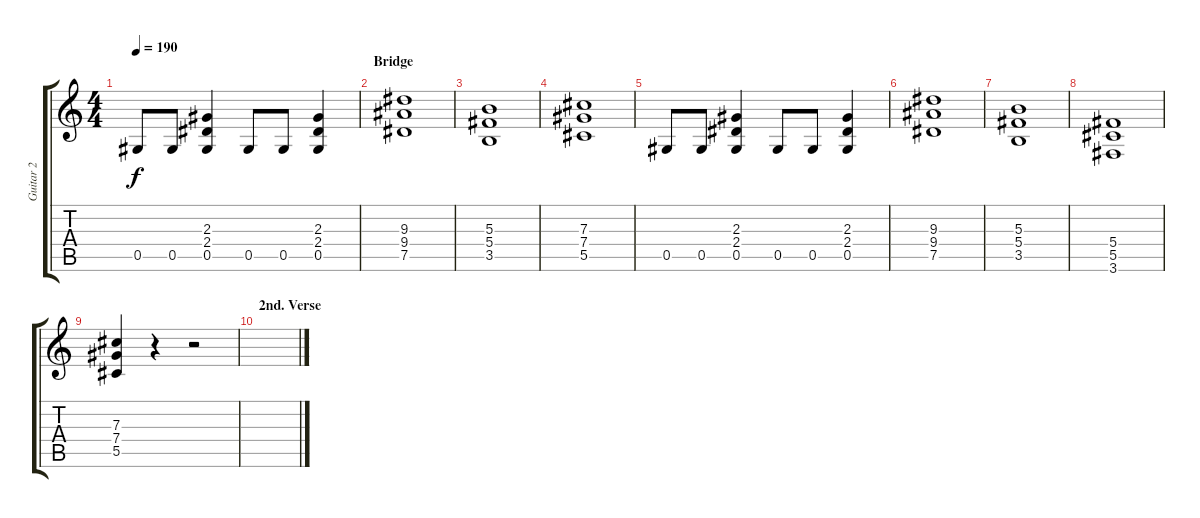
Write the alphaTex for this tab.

\track ("Guitar 2" "Guitar 2") {instrument overdrivenguitar}
\staff {score tabs}
\tuning (Eb4 Bb3 Gb3 Db3 Ab2 Eb2) {hide}
\ts (4 4)
\tempo 190
\clef g2
\ks c
0.5.8{dy f} 0.5.8 (2.3 2.4 0.5).4 0.5.8 0.5.8 (2.3 2.4 0.5).4 |
\section ("" "Bridge")
(9.3 9.4 7.5).1 |
(5.3 5.4 3.5).1 |
(7.3 7.4 5.5).1 |
0.5.8 0.5.8 (2.3 2.4 0.5).4 0.5.8 0.5.8 (2.3 2.4 0.5).4 |
(9.3 9.4 7.5).1 |
(5.3 5.4 3.5).1 |
(5.4 5.5 3.6).1 |
(7.3 7.4 5.5).4 r.4 r.2 |
\section ("" "2nd. Verse")
